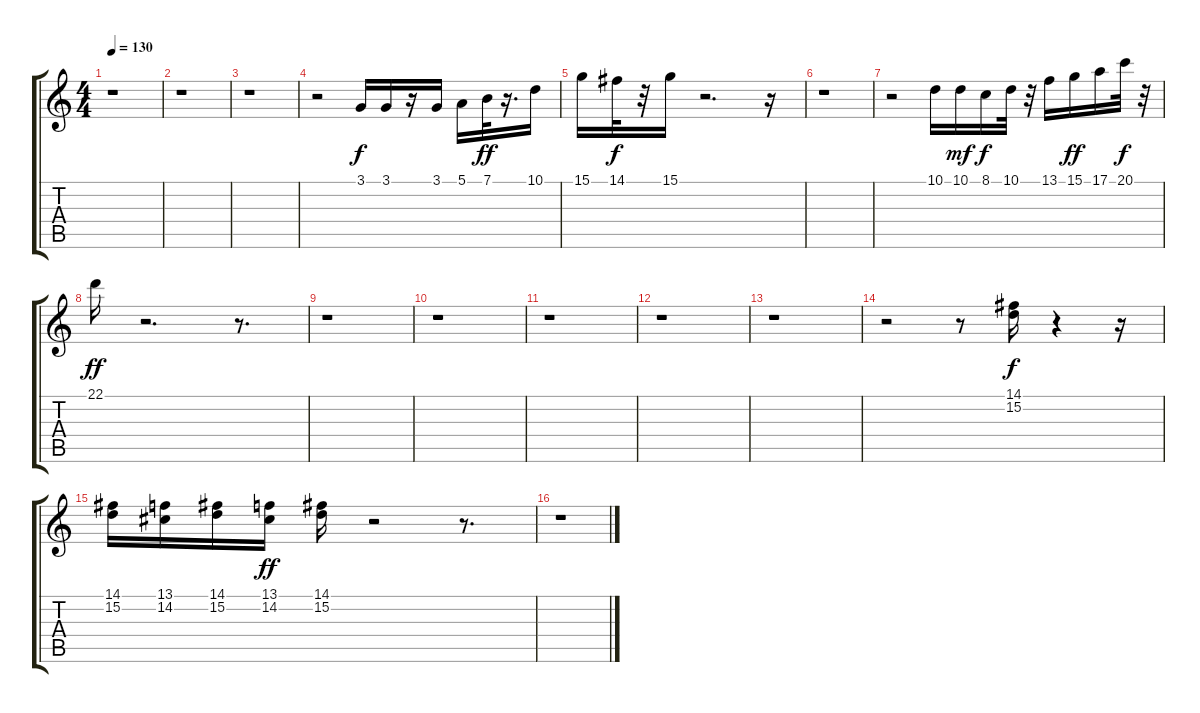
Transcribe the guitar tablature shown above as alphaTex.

\track "" {instrument brasssection}
\staff {score tabs}
\tuning (E4 B3 G3 D3 A2 E2) {hide}
\ts (4 4)
\tempo 130
\clef g2
\ks c
r.1{dy ff} |
r.1 |
r.1 |
r.2 3.1.16{dy f} 3.1.16 r.16 3.1.16 5.1.16 7.1.32{dy ff} r.16{d} 10.1.16 |
15.1.16 14.1.32{dy f} r.32 15.1.16 r.2{d} r.16 |
r.1 |
r.2 10.1.16 10.1.16{dy mf} 8.1.16{dy f} 10.1.32 r.32 13.1.16 15.1.16{dy ff} 17.1.16 20.1.32{dy f} r.32 |
22.1.16{dy ff} r.2{d} r.8{d} |
r.1 |
r.1 |
r.1 |
r.1 |
r.1 |
r.2 r.8 (14.1 15.2).16{dy f} r.4 r.16 |
(14.1 15.2).16 (13.1 14.2).16 (14.1 15.2).16 (13.1 14.2).16{dy ff} (14.1 15.2).16 r.2 r.8{d} |
r.1
